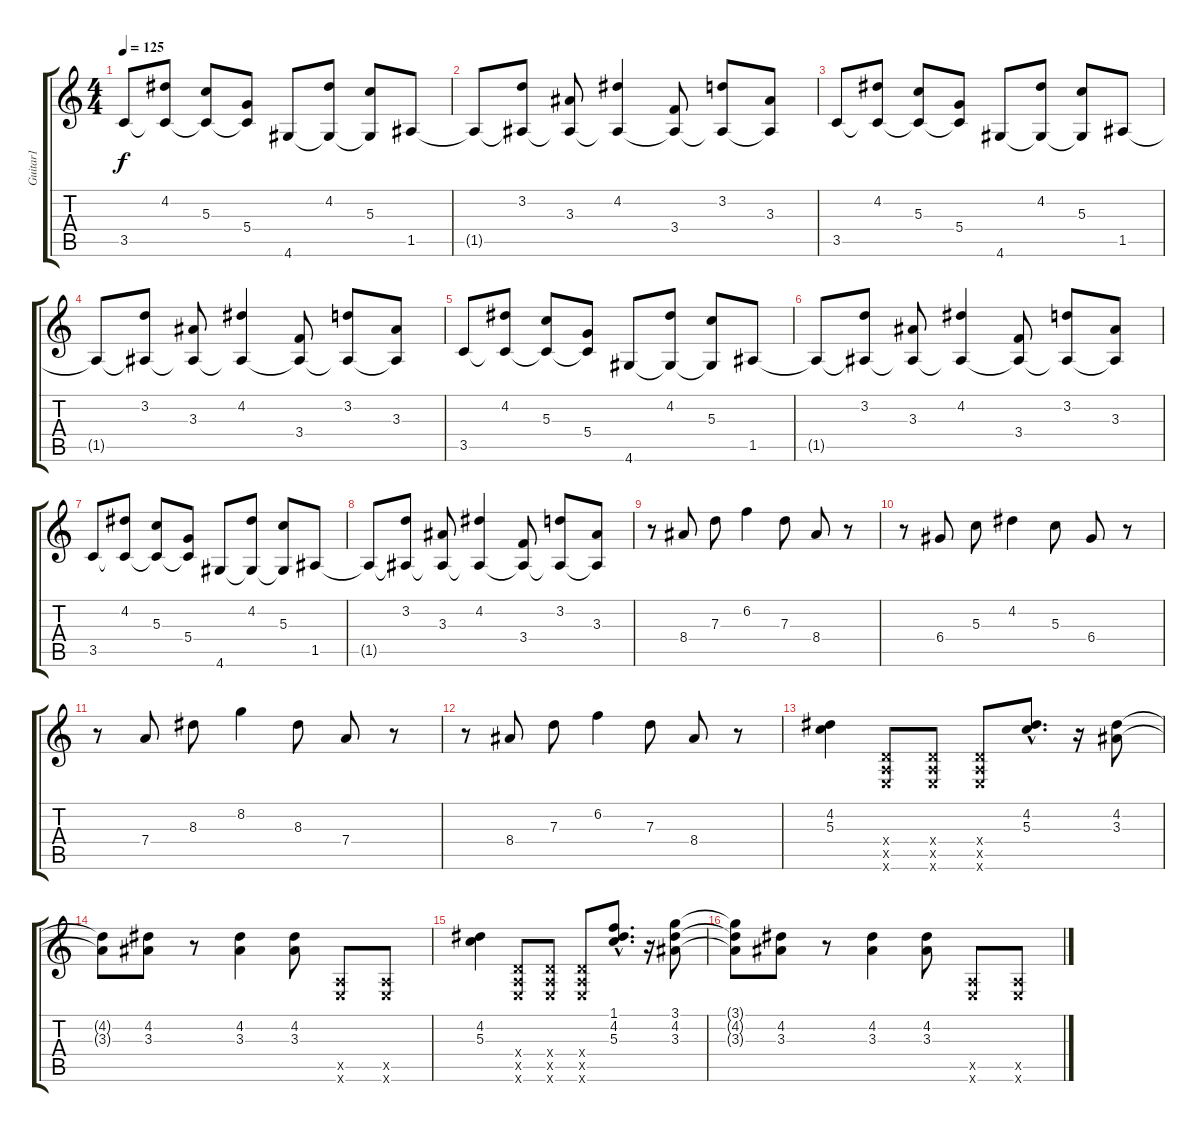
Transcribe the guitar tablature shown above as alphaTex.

\track ("Guitar1" "Guitar1") {instrument distortionguitar}
\staff {score tabs}
\tuning (E4 B3 G3 D3 A2 E2) {hide}
\ts (4 4)
\tempo 125
\clef g2
\ks c
3.5.8{dy f} (4.2 3.5{t}).8 (5.3 3.5{t}).8 (5.4 3.5{t}).8 4.6.8 (4.2 4.6{t}).8 (5.3 4.6{t}).8 1.5.8 |
1.5{t}.8 (3.2 1.5{t}).8 (3.3 1.5{t}).8 (4.2 1.5{t}).4 (3.4 1.5{t}).8 (3.2 1.5{t}).8 (3.3 1.5{t}).8 |
3.5.8 (4.2 3.5{t}).8 (5.3 3.5{t}).8 (5.4 3.5{t}).8 4.6.8 (4.2 4.6{t}).8 (5.3 4.6{t}).8 1.5.8 |
1.5{t}.8 (3.2 1.5{t}).8 (3.3 1.5{t}).8 (4.2 1.5{t}).4 (3.4 1.5{t}).8 (3.2 1.5{t}).8 (3.3 1.5{t}).8 |
3.5.8 (4.2 3.5{t}).8 (5.3 3.5{t}).8 (5.4 3.5{t}).8 4.6.8 (4.2 4.6{t}).8 (5.3 4.6{t}).8 1.5.8 |
1.5{t}.8 (3.2 1.5{t}).8 (3.3 1.5{t}).8 (4.2 1.5{t}).4 (3.4 1.5{t}).8 (3.2 1.5{t}).8 (3.3 1.5{t}).8 |
3.5.8 (4.2 3.5{t}).8 (5.3 3.5{t}).8 (5.4 3.5{t}).8 4.6.8 (4.2 4.6{t}).8 (5.3 4.6{t}).8 1.5.8 |
1.5{t}.8 (3.2 1.5{t}).8 (3.3 1.5{t}).8 (4.2 1.5{t}).4 (3.4 1.5{t}).8 (3.2 1.5{t}).8 (3.3 1.5{t}).8 |
r.8 8.4.8 7.3.8 6.2.4 7.3.8 8.4.8 r.8 |
r.8 6.4.8 5.3.8 4.2.4 5.3.8 6.4.8 r.8 |
r.8 7.4.8 8.3.8 8.2.4 8.3.8 7.4.8 r.8 |
r.8 8.4.8 7.3.8 6.2.4 7.3.8 8.4.8 r.8 |
(4.2 5.3).4{instrument distortionguitar} (0.4{x} 0.5{x} 0.6{x}).8 (0.4{x} 0.5{x} 0.6{x}).8 (0.4{x} 0.5{x} 0.6{x}).8 (4.2{hac} 5.3{hac}).8{d} r.16 (4.2 3.3).8 |
(4.2{t} 3.3{t}).8 (4.2 3.3).8 r.8 (4.2 3.3).4 (4.2 3.3).8 (0.5{x} 0.6{x}).8 (0.5{x} 0.6{x}).8 |
(4.2 5.3).4 (0.4{x} 0.5{x} 0.6{x}).8 (0.4{x} 0.5{x} 0.6{x}).8 (0.4{x} 0.5{x} 0.6{x}).8 (1.1{hac} 4.2{hac} 5.3{hac}).8{d} r.16 (3.1 4.2 3.3).8 |
(3.1{t} 4.2{t} 3.3{t}).8 (4.2 3.3).8 r.8 (4.2 3.3).4 (4.2 3.3).8 (0.5{x} 0.6{x}).8 (0.5{x} 0.6{x}).8
